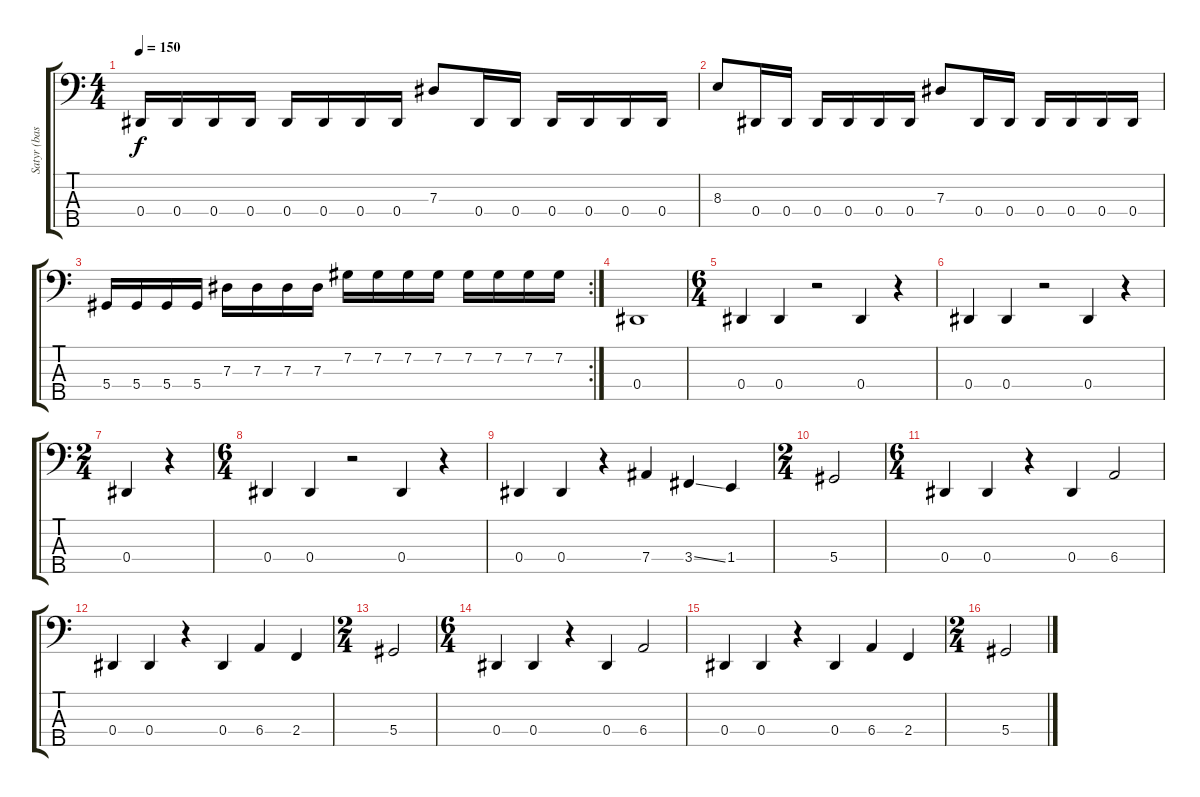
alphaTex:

\track ("Satyr (bass)" "Satyr (bas") {instrument electricbasspick}
\staff {score tabs}
\tuning (Gb2 Db2 Ab1 Eb1 Bb0) {hide}
\ts (4 4)
\tempo 150
\clef f4
\ks c
0.4.16{dy f} 0.4.16 0.4.16 0.4.16 0.4.16 0.4.16 0.4.16 0.4.16 7.3.8 0.4.16 0.4.16 0.4.16 0.4.16 0.4.16 0.4.16 |
8.3.8 0.4.16 0.4.16 0.4.16 0.4.16 0.4.16 0.4.16 7.3.8 0.4.16 0.4.16 0.4.16 0.4.16 0.4.16 0.4.16 |
\rc 2
5.4.16 5.4.16 5.4.16 5.4.16 7.3.16 7.3.16 7.3.16 7.3.16 7.2.16 7.2.16 7.2.16 7.2.16 7.2.16 7.2.16 7.2.16 7.2.16 |
0.4.1 |
\ts (6 4)
0.4.4 0.4.4 r.2 0.4.4 r.4 |
0.4.4 0.4.4 r.2 0.4.4 r.4 |
\ts (2 4)
0.4.4 r.4 |
\ts (6 4)
0.4.4 0.4.4 r.2 0.4.4 r.4 |
0.4.4 0.4.4 r.4 7.4.4 3.4{ss}.4 1.4.4 |
\ts (2 4)
5.4.2 |
\ts (6 4)
0.4.4 0.4.4 r.4 0.4.4 6.4.2 |
0.4.4 0.4.4 r.4 0.4.4 6.4.4 2.4.4 |
\ts (2 4)
5.4.2 |
\ts (6 4)
0.4.4 0.4.4 r.4 0.4.4 6.4.2 |
0.4.4 0.4.4 r.4 0.4.4 6.4.4 2.4.4 |
\ts (2 4)
5.4.2
